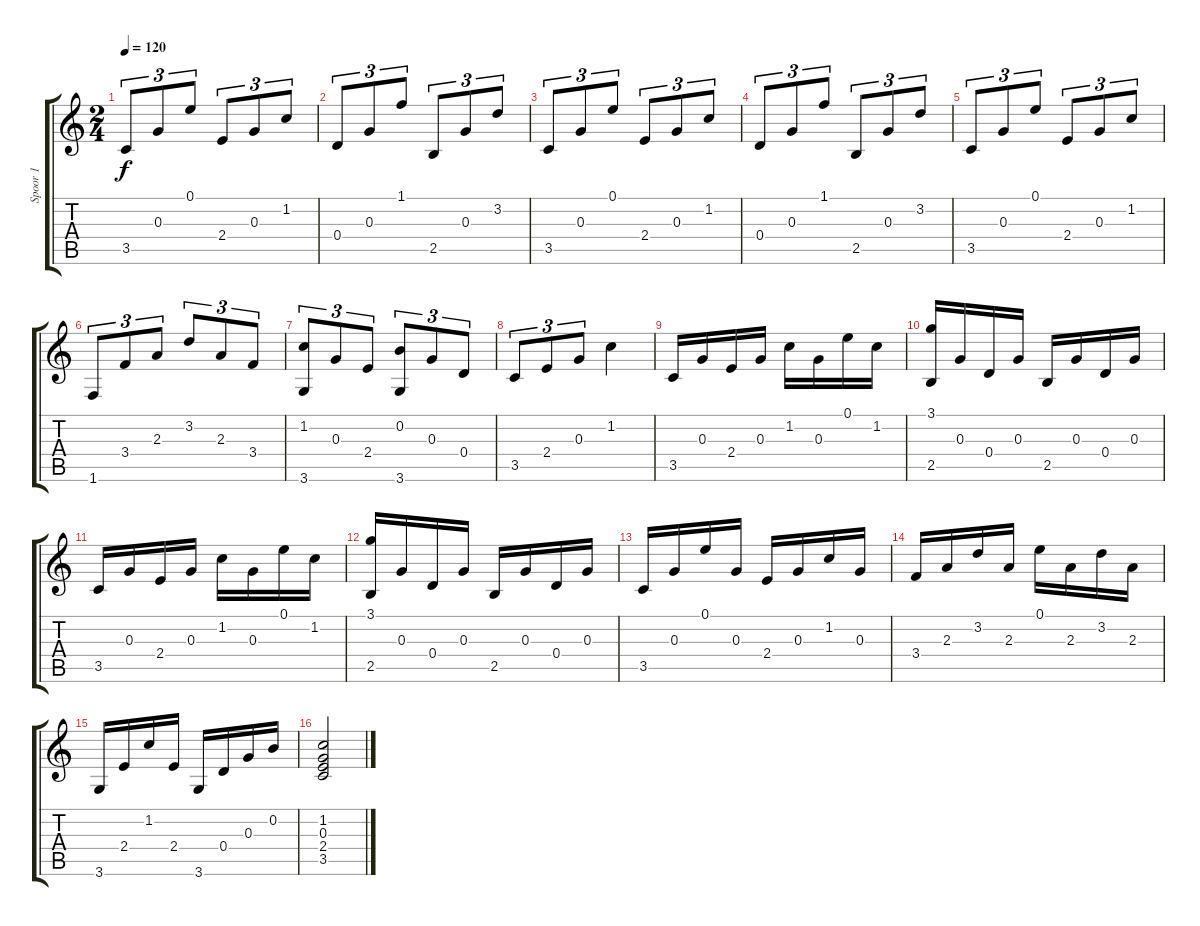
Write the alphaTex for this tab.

\track ("Spoor 1" "Spoor 1") {instrument acousticguitarnylon}
\staff {score tabs}
\tuning (E4 B3 G3 D3 A2 E2) {hide}
\ts (2 4)
\tempo 120
\clef g2
\ks c
3.5.8{tu (3 2) dy f} 0.3.8{tu (3 2)} 0.1.8{tu (3 2)} 2.4.8{tu (3 2)} 0.3.8{tu (3 2)} 1.2.8{tu (3 2)} |
0.4.8{tu (3 2)} 0.3.8{tu (3 2)} 1.1.8{tu (3 2)} 2.5.8{tu (3 2)} 0.3.8{tu (3 2)} 3.2.8{tu (3 2)} |
3.5.8{tu (3 2)} 0.3.8{tu (3 2)} 0.1.8{tu (3 2)} 2.4.8{tu (3 2)} 0.3.8{tu (3 2)} 1.2.8{tu (3 2)} |
0.4.8{tu (3 2)} 0.3.8{tu (3 2)} 1.1.8{tu (3 2)} 2.5.8{tu (3 2)} 0.3.8{tu (3 2)} 3.2.8{tu (3 2)} |
3.5.8{tu (3 2)} 0.3.8{tu (3 2)} 0.1.8{tu (3 2)} 2.4.8{tu (3 2)} 0.3.8{tu (3 2)} 1.2.8{tu (3 2)} |
1.6.8{tu (3 2)} 3.4.8{tu (3 2)} 2.3.8{tu (3 2)} 3.2.8{tu (3 2)} 2.3.8{tu (3 2)} 3.4.8{tu (3 2)} |
(1.2 3.6).8{tu (3 2)} 0.3.8{tu (3 2)} 2.4.8{tu (3 2)} (0.2 3.6).8{tu (3 2)} 0.3.8{tu (3 2)} 0.4.8{tu (3 2)} |
3.5.8{tu (3 2)} 2.4.8{tu (3 2)} 0.3.8{tu (3 2)} 1.2.4 |
3.5.16 0.3.16 2.4.16 0.3.16 1.2.16 0.3.16 0.1.16 1.2.16 |
(3.1 2.5).16 0.3.16 0.4.16 0.3.16 2.5.16 0.3.16 0.4.16 0.3.16 |
3.5.16 0.3.16 2.4.16 0.3.16 1.2.16 0.3.16 0.1.16 1.2.16 |
(3.1 2.5).16 0.3.16 0.4.16 0.3.16 2.5.16 0.3.16 0.4.16 0.3.16 |
3.5.16 0.3.16 0.1.16 0.3.16 2.4.16 0.3.16 1.2.16 0.3.16 |
3.4.16 2.3.16 3.2.16 2.3.16 0.1.16 2.3.16 3.2.16 2.3.16 |
3.6.16 2.4.16 1.2.16 2.4.16 3.6.16 0.4.16 0.3.16 0.2.16 |
(1.2 0.3 2.4 3.5).2
